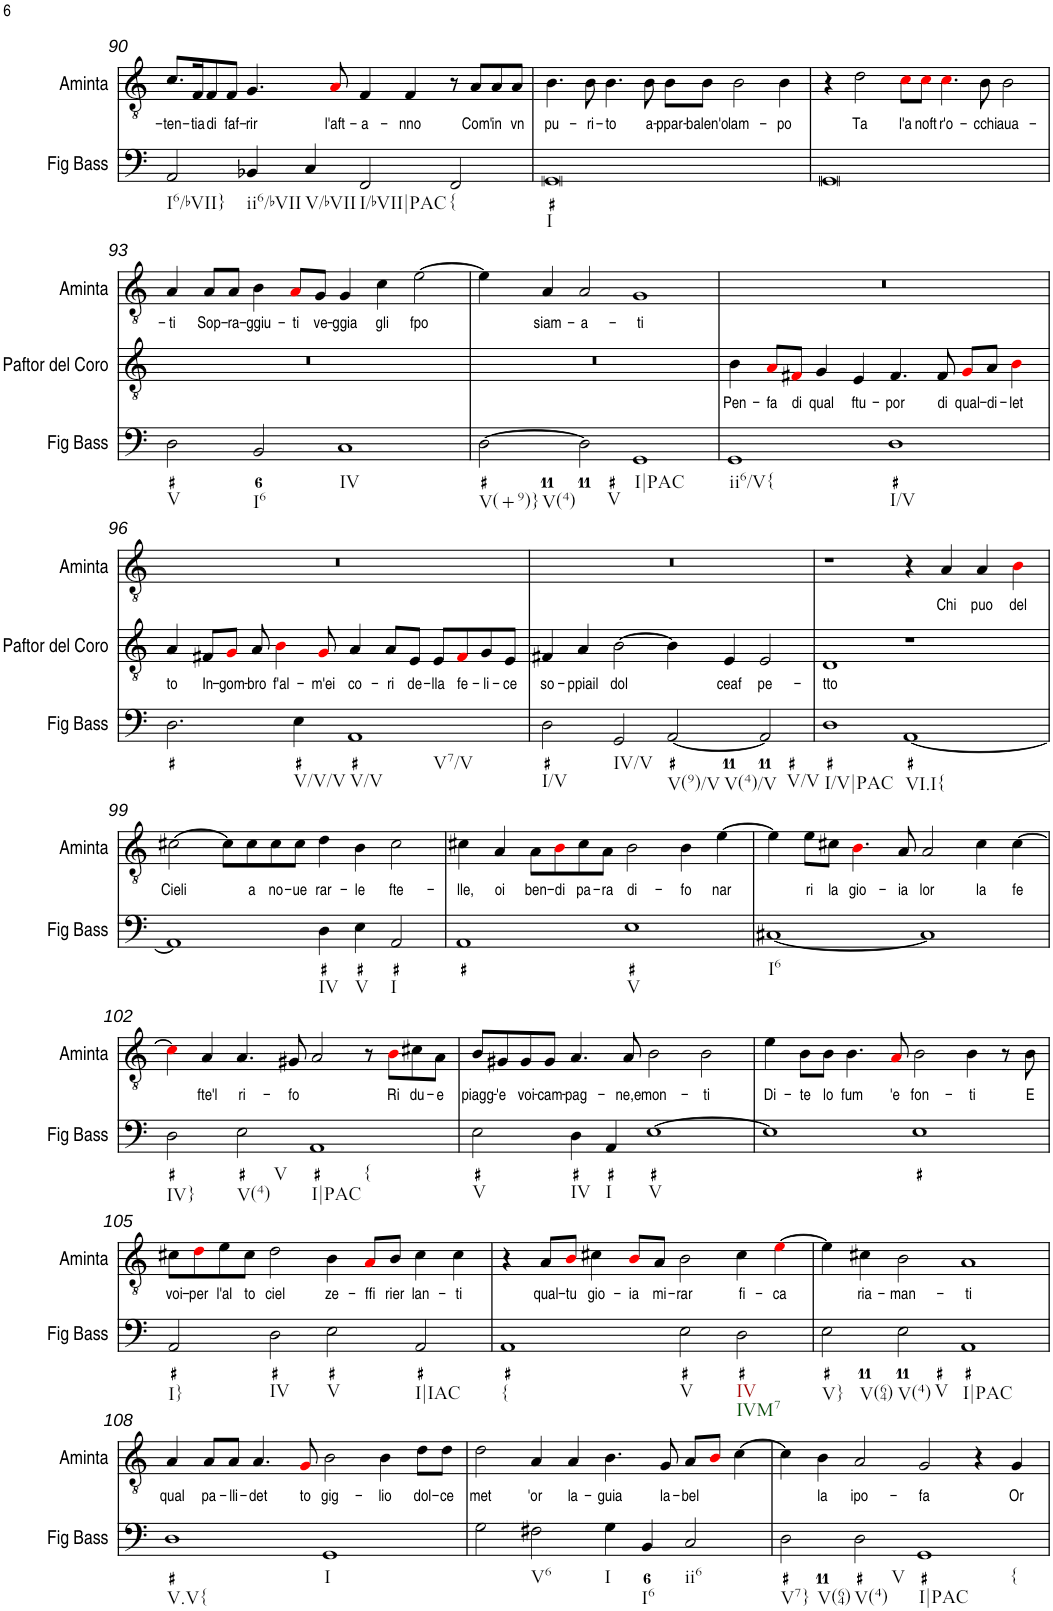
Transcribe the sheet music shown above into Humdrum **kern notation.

**kern	**kern	**text	**kern	**text
*part3	*part2	*part2	*part1	*part1
*staff3	*staff2	*staff2	*staff1	*staff1
*I"Fig Bass	*I"Paftor del Coro	*	*I"Aminta	*
*I'Fig Bass	*I'Paftor del Coro	*	*I'Aminta	*
!!LO:PB:g=z
*clefF4	*clefGv2	*	*clefGv2	*
*k[]	*k[]	*	*k[]	*
*M4/2	*M4/2	*	*M4/2	*
=90	=90	=90	=90	=90
!LO:TX:b:t=I6/bVII}	!	!	!	!
!	!	!	!	!LO:LY:b
2AA/	0r	.	8.c/L	-ten-
!	!	!	!	!LO:LY:b
.	.	.	16F/K	-tia
!	!	!	!	!LO:LY:b
.	.	.	8F/	di
!	!	!	!	!LO:LY:b
.	.	.	8F/J	faf-
!LO:TX:b:t=ii6/bVII	!	!	!	!
!	!	!	!	!LO:LY:b
4BB-X/	.	.	4.G/	-rir
!LO:TX:b:t=V/bVII	!	!	!	!
4C/	.	.	.	.
!	!	!	!	!LO:LY:b
.	.	.	8Ai/	l'aft-
!LO:TX:b:t=I/bVII|PAC	!	!	!	!
!	!	!	!	!LO:LY:b
2FF/	.	.	4F/	-a-
!	!	!	!	!LO:LY:b
.	.	.	4F/	-nno
!LO:TX:b:t={	!	!	!	!
2FF/	.	.	8r	.
!	!	!	!	!LO:LY:b
.	.	.	8A/L	Com'
!	!	!	!	!LO:LY:b
.	.	.	8A/	in
!	!	!	!	!LO:LY:b
.	.	.	8A/J	vn
=91	=91	=91	=91	=91
!LO:TX:b:t=I	!	!	!	!
!	!	!	!	!LO:LY:b
0GG	0r	.	4.B\	pu-
!	!	!	!	!LO:LY:b
.	.	.	8B\	-ri-
!	!	!	!	!LO:LY:b
.	.	.	4.B\	-to
!	!	!	!	!LO:LY:b
.	.	.	8B\	a-
!	!	!	!	!LO:LY:b
.	.	.	8B\L	-ppar-
!	!	!	!	!LO:LY:b
.	.	.	8B\J	-balen'o
!	!	!	!	!LO:LY:b
.	.	.	2B\	lam-
!	!	!	!	!LO:LY:b
.	.	.	4B\	-po
=92	=92	=92	=92	=92
0GG	0r	.	4r	.
!	!	!	!	!LO:LY:b
.	.	.	2d\	Ta
!	!	!	!	!LO:LY:b
.	.	.	8ci\L	l'a
!	!	!	!	!LO:LY:b
.	.	.	8ci\J	noft
!	!	!	!	!LO:LY:b
.	.	.	4.ci\	r'o-
!	!	!	!	!LO:LY:b
.	.	.	8B\	-cchi
!	!	!	!	!LO:LY:b
.	.	.	2B\	aua-
!!LO:LB:g=z
=93	=93	=93	=93	=93
!LO:TX:b:t=V	!	!	!	!
!	!	!	!	!LO:LY:b
2D\	0r	.	4A/	-ti
!	!	!	!	!LO:LY:b
.	.	.	8A/L	Sop-
!	!	!	!	!LO:LY:b
.	.	.	8A/J	-ra-
!LO:TX:b:t=I6	!	!	!	!
!	!	!	!	!LO:LY:b
2BB/	.	.	4B\	-ggiu-
!	!	!	!	!LO:LY:b
.	.	.	8Ai/L	-ti
!	!	!	!	!LO:LY:b
.	.	.	8G/J	ve-
!LO:TX:b:t=IV	!	!	!	!
!	!	!	!	!LO:LY:b
1C	.	.	4G/	-ggia
!	!	!	!	!LO:LY:b
.	.	.	4c\	gli
!	!	!	!	!LO:LY:b
.	.	.	[2e\	fpo
=94	=94	=94	=94	=94
!LO:TX:b:t=V(+9)}	!	!	!	!
!LO:TX:b:t=V(4)	!	!	!	!
[2D\	0r	.	4e\]	.
!	!	!	!	!LO:LY:b
.	.	.	4A/	siam-
!LO:TX:b:t=V	!	!	!	!
!	!	!	!	!LO:LY:b
2D\]	.	.	2A/	-a-
!LO:TX:b:t=I|PAC	!	!	!	!
!	!	!	!	!LO:LY:b
1GG	.	.	1G	-ti
=95	=95	=95	=95	=95
!LO:TX:b:t=ii6/V{	!	!	!	!
!	!	!LO:LY:b	!	!
1GG	4B\	Pen-	0r	.
!	!	!LO:LY:b	!	!
.	8Ai/L	-fa	.	.
!	!	!LO:LY:b	!	!
.	8F#Xi/J	di	.	.
!	!	!LO:LY:b	!	!
.	4G/	qual	.	.
!	!	!LO:LY:b	!	!
.	4E/	ftu-	.	.
!LO:TX:b:t=I/V	!	!	!	!
!	!	!LO:LY:b	!	!
1D	4.F#/	-por	.	.
!	!	!LO:LY:b	!	!
.	8F#/	di	.	.
!	!	!LO:LY:b	!	!
.	8Gi/L	qual-	.	.
!	!	!LO:LY:b	!	!
.	8A/J	-di-	.	.
!	!	!LO:LY:b	!	!
.	4Bi\	-let	.	.
!!LO:LB:g=z
=96	=96	=96	=96	=96
!	!	!LO:LY:b	!	!
2.D\	4A/	to	0r	.
!	!	!LO:LY:b	!	!
.	8F#X/L	In-	.	.
!	!	!LO:LY:b	!	!
.	8Gi/J	-gom-	.	.
!	!	!LO:LY:b	!	!
.	8A/	-bro	.	.
!	!	!LO:LY:b	!	!
.	4Bi\	f'al-	.	.
!LO:TX:b:t=V/V/V	!	!	!	!
4E\	.	.	.	.
!	!	!LO:LY:b	!	!
.	8Gi/	-m'ei	.	.
!LO:TX:b:t=V/V	!	!	!	!
!LO:TX:b:t=V7/V	!	!	!	!
!	!	!LO:LY:b	!	!
1AA	4A/	co-	.	.
!	!	!LO:LY:b	!	!
.	8A/L	-ri	.	.
!	!	!LO:LY:b	!	!
.	8E/J	de-	.	.
!	!	!LO:LY:b	!	!
.	8E/L	-lla	.	.
!	!	!LO:LY:b	!	!
.	8F#i/	fe-	.	.
!	!	!LO:LY:b	!	!
.	8G/	-li-	.	.
!	!	!LO:LY:b	!	!
.	8E/J	-ce	.	.
=97	=97	=97	=97	=97
!LO:TX:b:t=I/V	!	!	!	!
!	!	!LO:LY:b	!	!
2D\	4F#X/	so-	0r	.
!	!	!LO:LY:b	!	!
.	4A/	-ppiail	.	.
!LO:TX:b:t=IV/V	!	!	!	!
!	!	!LO:LY:b	!	!
2GG/	[2B\	dol	.	.
!LO:TX:b:t=V(9)/V	!	!	!	!
!LO:TX:b:t=V(4)/V	!	!	!	!
[2AA/	4B\]	.	.	.
!	!	!LO:LY:b	!	!
.	4E/	ceaf	.	.
!LO:TX:b:t=V/V	!	!	!	!
!	!	!LO:LY:b	!	!
2AA/]	2E/	pe-	.	.
=98	=98	=98	=98	=98
!LO:TX:b:t=I/V|PAC	!	!	!	!
!	!	!LO:LY:b	!	!
1D	1D	-tto	1r	.
!LO:TX:b:t=VI.I{	!	!	!	!
[1AA	1r	.	4r	.
!	!	!	!	!LO:LY:b
.	.	.	4A/	Chi
!	!	!	!	!LO:LY:b
.	.	.	4A/	puo
!	!	!	!	!LO:LY:b
.	.	.	4Bi\	del
!!LO:LB:g=z
=99	=99	=99	=99	=99
!	!	!	!	!LO:LY:b
1AA]	0r	.	[2c#X\	Cieli
.	.	.	8c#\L]	.
!	!	!	!	!LO:LY:b
.	.	.	8c#\	a
!	!	!	!	!LO:LY:b
.	.	.	8c#\	no-
!	!	!	!	!LO:LY:b
.	.	.	8c#\J	-ue
!LO:TX:b:t=IV	!	!	!	!
!	!	!	!	!LO:LY:b
4D\	.	.	4d\	rar-
!LO:TX:b:t=V	!	!	!	!
!	!	!	!	!LO:LY:b
4E\	.	.	4B\	-le
!LO:TX:b:t=I	!	!	!	!
!	!	!	!	!LO:LY:b
2AA/	.	.	2c#\	fte-
=100	=100	=100	=100	=100
!	!	!	!	!LO:LY:b
1AA	0r	.	4c#X\	-lle,
!	!	!	!	!LO:LY:b
.	.	.	4A/	oi
!	!	!	!	!LO:LY:b
.	.	.	8A\L	ben-
!	!	!	!	!LO:LY:b
.	.	.	8Bi\	-di
!	!	!	!	!LO:LY:b
.	.	.	8c#\	pa-
!	!	!	!	!LO:LY:b
.	.	.	8A\J	-ra
!LO:TX:b:t=V	!	!	!	!
!	!	!	!	!LO:LY:b
1E	.	.	2B\	di-
!	!	!	!	!LO:LY:b
.	.	.	4B\	-fo
!	!	!	!	!LO:LY:b
.	.	.	[4e\	nar
=101	=101	=101	=101	=101
!LO:TX:b:t=I6	!	!	!	!
[1C#X	0r	.	4e\]	.
!	!	!	!	!LO:LY:b
.	.	.	8e\L	ri
!	!	!	!	!LO:LY:b
.	.	.	8c#X\J	la
!	!	!	!	!LO:LY:b
.	.	.	4.Bi\	gio-
!	!	!	!	!LO:LY:b
.	.	.	8A/	-ia
!	!	!	!	!LO:LY:b
1C#]	.	.	2A/	lor
!	!	!	!	!LO:LY:b
.	.	.	4c#\	la
!	!	!	!	!LO:LY:b
.	.	.	[4c#\	fe
!!LO:LB:g=z
=102	=102	=102	=102	=102
!LO:TX:b:t=IV}	!	!	!	!
2D\	0r	.	4c#i\]	.
!	!	!	!	!LO:LY:b
.	.	.	4A/	fte'l
!LO:TX:b:t=V(4)	!	!	!	!
!LO:TX:b:t=V	!	!	!	!
!	!	!	!	!LO:LY:b
2E\	.	.	4.A/	ri-
!	!	!	!	!LO:LY:b
.	.	.	8G#X/	-fo
!LO:TX:b:t=I|PAC	!	!	!	!
!LO:TX:b:t={	!	!	!	!
1AA	.	.	2A/	.
.	.	.	8r	.
!	!	!	!	!LO:LY:b
.	.	.	8Bi\L	Ri
!	!	!	!	!LO:LY:b
.	.	.	8c#X\	du-
!	!	!	!	!LO:LY:b
.	.	.	8A\J	-e
=103	=103	=103	=103	=103
!LO:TX:b:t=V	!	!	!	!
!	!	!	!	!LO:LY:b
2E\	0r	.	8B/L	piagg-
!	!	!	!	!LO:LY:b
.	.	.	8G#X/	-'e
!	!	!	!	!LO:LY:b
.	.	.	8G#/	voi-
!	!	!	!	!LO:LY:b
.	.	.	8G#/J	-cam-
!LO:TX:b:t=IV	!	!	!	!
!	!	!	!	!LO:LY:b
4D\	.	.	4.A/	-pag-
!LO:TX:b:t=I	!	!	!	!
4AA/	.	.	.	.
!	!	!	!	!LO:LY:b
.	.	.	8A/	-ne,e
!LO:TX:b:t=V	!	!	!	!
!	!	!	!	!LO:LY:b
[1E	.	.	2B\	mon-
!	!	!	!	!LO:LY:b
.	.	.	2B\	-ti
=104	=104	=104	=104	=104
!	!	!	!	!LO:LY:b
1E]	0r	.	4e\	Di-
!	!	!	!	!LO:LY:b
.	.	.	8B\L	-te
!	!	!	!	!LO:LY:b
.	.	.	8B\J	lo
!	!	!	!	!LO:LY:b
.	.	.	4.B\	fum
!	!	!	!	!LO:LY:b
.	.	.	8Ai/	'e
!	!	!	!	!LO:LY:b
1E	.	.	2B\	fon-
!	!	!	!	!LO:LY:b
.	.	.	4B\	-ti
.	.	.	8r	.
!	!	!	!	!LO:LY:b
.	.	.	8B\	E
!!LO:LB:g=z
=105	=105	=105	=105	=105
!LO:TX:b:t=I}	!	!	!	!
!	!	!	!	!LO:LY:b
2AA/	0r	.	8c#X\L	voi-
!	!	!	!	!LO:LY:b
.	.	.	8di\	-per
!	!	!	!	!LO:LY:b
.	.	.	8e\	l'al
!	!	!	!	!LO:LY:b
.	.	.	8c#\J	to
!LO:TX:b:t=IV	!	!	!	!
!	!	!	!	!LO:LY:b
2D\	.	.	2d\	ciel
!LO:TX:b:t=V	!	!	!	!
!	!	!	!	!LO:LY:b
2E\	.	.	4B\	ze-
!	!	!	!	!LO:LY:b
.	.	.	8Ai/L	-ffi
!	!	!	!	!LO:LY:b
.	.	.	8B/J	rier
!LO:TX:b:t=I|IAC	!	!	!	!
!	!	!	!	!LO:LY:b
2AA/	.	.	4c#\	lan-
!	!	!	!	!LO:LY:b
.	.	.	4c#\	-ti
=106	=106	=106	=106	=106
!LO:TX:b:t={	!	!	!	!
1AA	0r	.	4r	.
!	!	!	!	!LO:LY:b
.	.	.	8A/L	qual-
!	!	!	!	!LO:LY:b
.	.	.	8Bi/J	-tu
!	!	!	!	!LO:LY:b
.	.	.	4c#X\	gio-
!	!	!	!	!LO:LY:b
.	.	.	8Bi/L	-ia
!	!	!	!	!LO:LY:b
.	.	.	8A/J	mi-
!LO:TX:b:t=V	!	!	!	!
!	!	!	!	!LO:LY:b
2E\	.	.	2B\	-rar
!LO:TX:b:t=IV	!	!	!	!
!LO:TX:b:t=IVM7	!	!	!	!
!	!	!	!	!LO:LY:b
2D\	.	.	4c#\	fi-
!	!	!	!	!LO:LY:b
.	.	.	[4ei\	-ca
=107	=107	=107	=107	=107
!LO:TX:b:t=V}	!	!	!	!
!LO:TX:b:t=V(64)	!	!	!	!
2E\	0r	.	4e\]	.
!	!	!	!	!LO:LY:b
.	.	.	4c#X\	ria-
!LO:TX:b:t=V(4)	!	!	!	!
!LO:TX:b:t=V	!	!	!	!
!	!	!	!	!LO:LY:b
2E\	.	.	2B\	-man-
!LO:TX:b:t=I|PAC	!	!	!	!
!	!	!	!	!LO:LY:b
1AA	.	.	1A	-ti
!!LO:LB:g=z
=108	=108	=108	=108	=108
!LO:TX:b:t=V.V{	!	!	!	!
!	!	!	!	!LO:LY:b
1D	0r	.	4A/	qual
!	!	!	!	!LO:LY:b
.	.	.	8A/L	pa-
!	!	!	!	!LO:LY:b
.	.	.	8A/J	-lli-
!	!	!	!	!LO:LY:b
.	.	.	4.A/	-det
!	!	!	!	!LO:LY:b
.	.	.	8Gi/	to
!LO:TX:b:t=I	!	!	!	!
!	!	!	!	!LO:LY:b
1GG	.	.	2B\	gig-
!	!	!	!	!LO:LY:b
.	.	.	4B\	-lio
!	!	!	!	!LO:LY:b
.	.	.	8d\L	dol-
!	!	!	!	!LO:LY:b
.	.	.	8d\J	-ce
=109	=109	=109	=109	=109
!	!	!	!	!LO:LY:b
2G\	0r	.	2d\	met
!LO:TX:b:t=V6	!	!	!	!
!	!	!	!	!LO:LY:b
2F#X\	.	.	4A/	'or
!	!	!	!	!LO:LY:b
.	.	.	4A/	la-
!LO:TX:b:t=I	!	!	!	!
!	!	!	!	!LO:LY:b
4G\	.	.	4.B\	-guia
!LO:TX:b:t=I6	!	!	!	!
4BB/	.	.	.	.
!	!	!	!	!LO:LY:b
.	.	.	8G/	la-
!LO:TX:b:t=ii6	!	!	!	!
!	!	!	!	!LO:LY:b
2C/	.	.	8A/L	-bel
.	.	.	8Bi/J	.
.	.	.	[4c\	.
=110	=110	=110	=110	=110
!LO:TX:b:t=V7}	!	!	!	!
!LO:TX:b:t=V(64)	!	!	!	!
2D\	0r	.	4c\]	.
!	!	!	!	!LO:LY:b
.	.	.	4B\	la
!LO:TX:b:t=V(4)	!	!	!	!
!LO:TX:b:t=V	!	!	!	!
!	!	!	!	!LO:LY:b
2D\	.	.	2A/	ipo-
!LO:TX:b:t=I|PAC	!	!	!	!
!LO:TX:b:t={	!	!	!	!
!	!	!	!	!LO:LY:b
1GG	.	.	2G/	-fa
.	.	.	4r	.
!	!	!	!	!LO:LY:b
.	.	.	4G/	Or
=	=	=	=	=
*-	*-	*-	*-	*-
